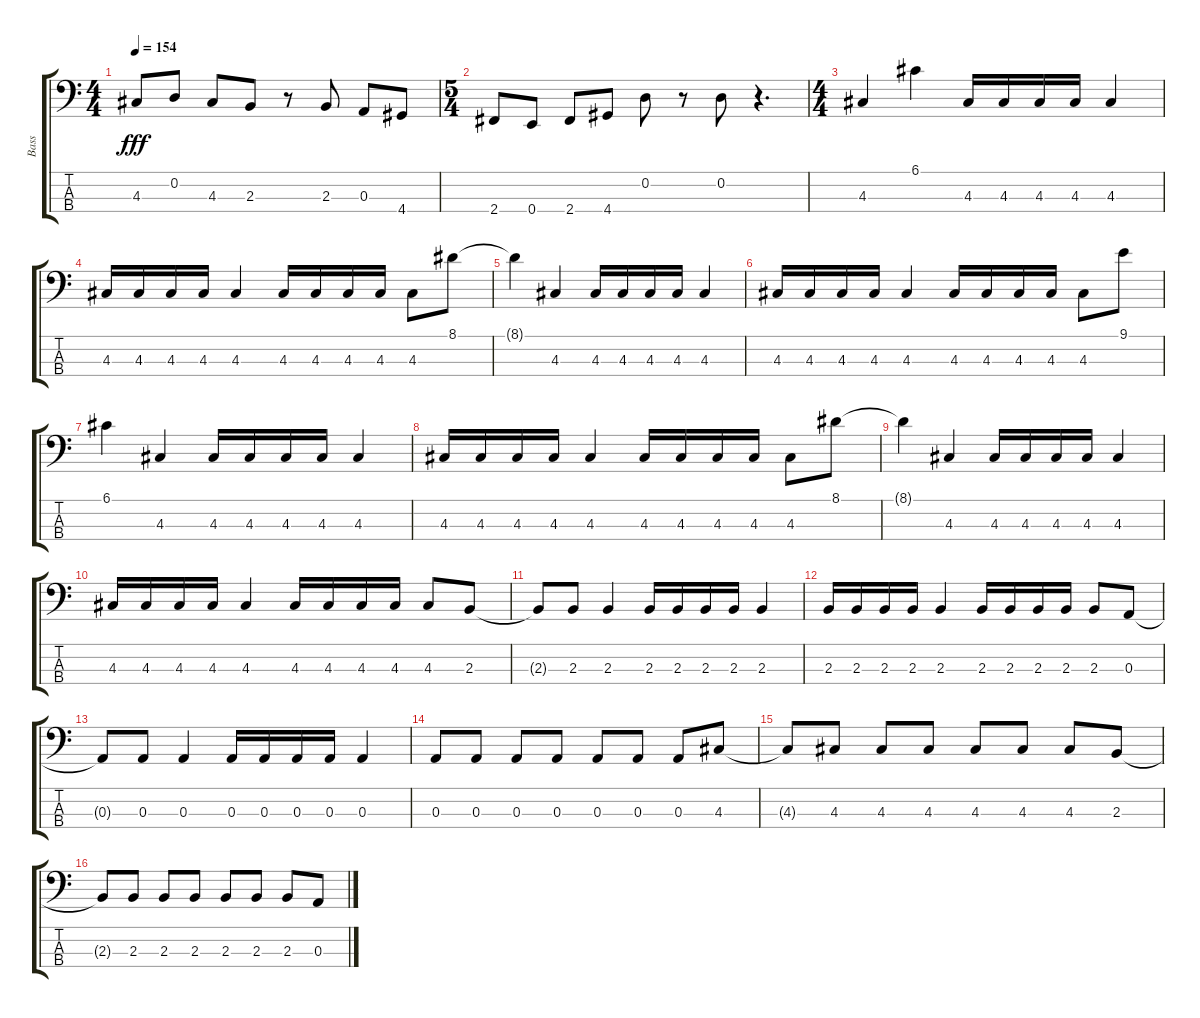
\track ("Bass" "Bass") {instrument slapbass1}
\staff {score tabs}
\tuning (G2 D2 A1 E1) {hide}
\ts (4 4)
\tempo 154
\clef f4
\ks c
4.3.8{dy fff} 0.2.8 4.3.8 2.3.8 r.8 2.3.8 0.3.8 4.4.8 |
\ts (5 4)
2.4.8 0.4.8 2.4.8 4.4.8 0.2.8 r.8 0.2.8 r.4{d} |
\ts (4 4)
4.3.4 6.1.4 4.3.16 4.3.16 4.3.16 4.3.16 4.3.4 |
4.3.16 4.3.16 4.3.16 4.3.16 4.3.4 4.3.16 4.3.16 4.3.16 4.3.16 4.3.8 8.1.8 |
8.1{t}.4 4.3.4 4.3.16 4.3.16 4.3.16 4.3.16 4.3.4 |
4.3.16 4.3.16 4.3.16 4.3.16 4.3.4 4.3.16 4.3.16 4.3.16 4.3.16 4.3.8 9.1.8 |
6.1.4 4.3.4 4.3.16 4.3.16 4.3.16 4.3.16 4.3.4 |
4.3.16 4.3.16 4.3.16 4.3.16 4.3.4 4.3.16 4.3.16 4.3.16 4.3.16 4.3.8 8.1.8 |
8.1{t}.4 4.3.4 4.3.16 4.3.16 4.3.16 4.3.16 4.3.4 |
4.3.16 4.3.16 4.3.16 4.3.16 4.3.4 4.3.16 4.3.16 4.3.16 4.3.16 4.3.8 2.3.8 |
2.3{t}.8 2.3.8 2.3.4 2.3.16 2.3.16 2.3.16 2.3.16 2.3.4 |
2.3.16 2.3.16 2.3.16 2.3.16 2.3.4 2.3.16 2.3.16 2.3.16 2.3.16 2.3.8 0.3.8 |
0.3{t}.8 0.3.8 0.3.4 0.3.16 0.3.16 0.3.16 0.3.16 0.3.4 |
0.3.8 0.3.8 0.3.8 0.3.8 0.3.8 0.3.8 0.3.8 4.3.8 |
4.3{t}.8 4.3.8 4.3.8 4.3.8 4.3.8 4.3.8 4.3.8 2.3.8 |
2.3{t}.8 2.3.8 2.3.8 2.3.8 2.3.8 2.3.8 2.3.8 0.3.8
